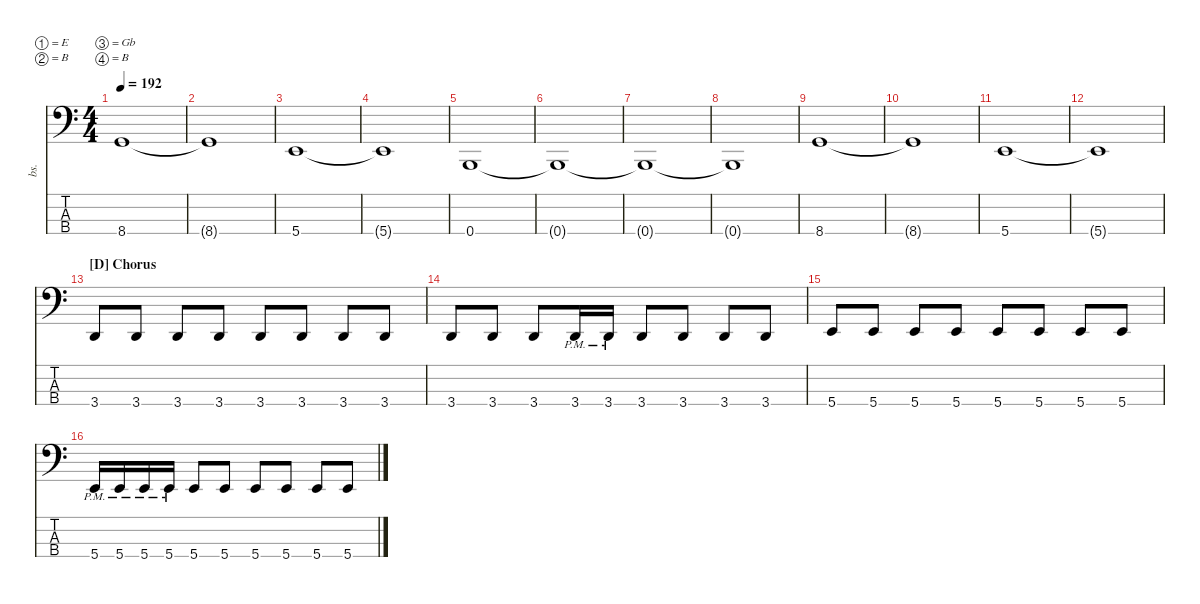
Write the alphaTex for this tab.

\defaultSystemsLayout 4
\hideDynamics
\bracketExtendMode nobrackets
\otherSystemsTrackNameOrientation horizontal
\track ("Electric Bass" "bs.") {instrument electricbassfinger}
\staff {score tabs}
\tuning (E2 B1 Gb1 B0)
\ts (4 4)
\tempo 192
\clef f4
\ks c
8.4.1{dy ff beam Up} |
8.4{t}.1{beam Up} |
5.4.1{beam Up} |
5.4{t}.1{beam Up} |
0.4.1{beam Up} |
0.4{t}.1{beam Up} |
0.4{t}.1{beam Up} |
0.4{t}.1{beam Up} |
8.4.1{beam Up} |
8.4{t}.1{beam Up} |
5.4.1{beam Up} |
5.4{t}.1{beam Up} |
\section ("D" "Chorus")
3.4.8{beam Up} 3.4.8{beam Up} 3.4.8{beam Up} 3.4.8{beam Up} 3.4.8{beam Up} 3.4.8{beam Up} 3.4.8{beam Up} 3.4.8{beam Up} |
3.4.8{beam Up} 3.4.8{beam Up} 3.4.8{beam Up} 3.4{pm}.16{beam Up} 3.4{pm}.16{beam Up} 3.4.8{beam Up} 3.4.8{beam Up} 3.4.8{beam Up} 3.4.8{beam Up} |
5.4.8{beam Up} 5.4.8{beam Up} 5.4.8{beam Up} 5.4.8{beam Up} 5.4.8{beam Up} 5.4.8{beam Up} 5.4.8{beam Up} 5.4.8{beam Up} |
5.4{pm}.16{beam Up} 5.4{pm}.16{beam Up} 5.4{pm}.16{beam Up} 5.4{pm}.16{beam Up} 5.4.8{beam Up} 5.4.8{beam Up} 5.4.8{beam Up} 5.4.8{beam Up} 5.4.8{beam Up} 5.4.8{beam Up}
